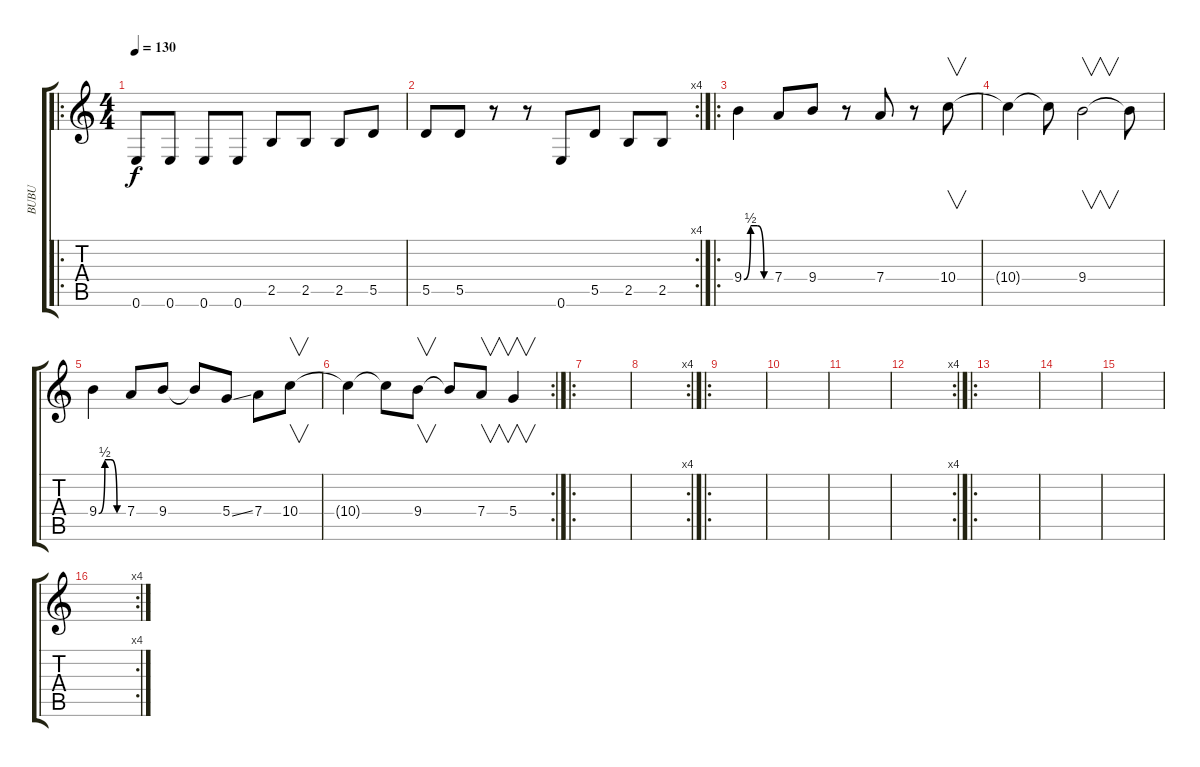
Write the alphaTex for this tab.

\track ("BUBU" "BUBU") {instrument overdrivenguitar}
\staff {score tabs}
\tuning (E4 B3 G3 D3 A2 E2) {hide}
\ro
\ts (4 4)
\tempo 130
\clef g2
\ks c
0.6.8{dy f instrument overdrivenguitar} 0.6.8 0.6.8 0.6.8 2.5.8 2.5.8 2.5.8 5.5.8 |
\rc 4
5.5.8 5.5.8 r.8 r.8 0.6.8 5.5.8 2.5.8 2.5.8 |
\ro
9.4{be (custom 0 0 15 2 30 2 45 0 60 0)}.4{volume 16 balance 8 instrument overdrivenguitar} 7.4.8 9.4.8 r.8 7.4.8 r.8 10.4.8{v} |
10.4{t}.4 10.4{t}.8 9.4.2{v} 9.4{t}.8 |
9.4{be (custom 0 0 15 2 30 2 45 0 60 0)}.4 7.4.8 9.4.8 9.4{t}.8 5.4{ss}.8 7.4.8 10.4.8{v} |
\rc 2
10.4{t}.4 10.4{t}.8 9.4.8{v} 9.4{t}.8 7.4.8{v} 5.4.4{v} |
\ro
|
\rc 4
|
\ro
|
|
|
\rc 4
|
\ro
|
|
|
\rc 4
